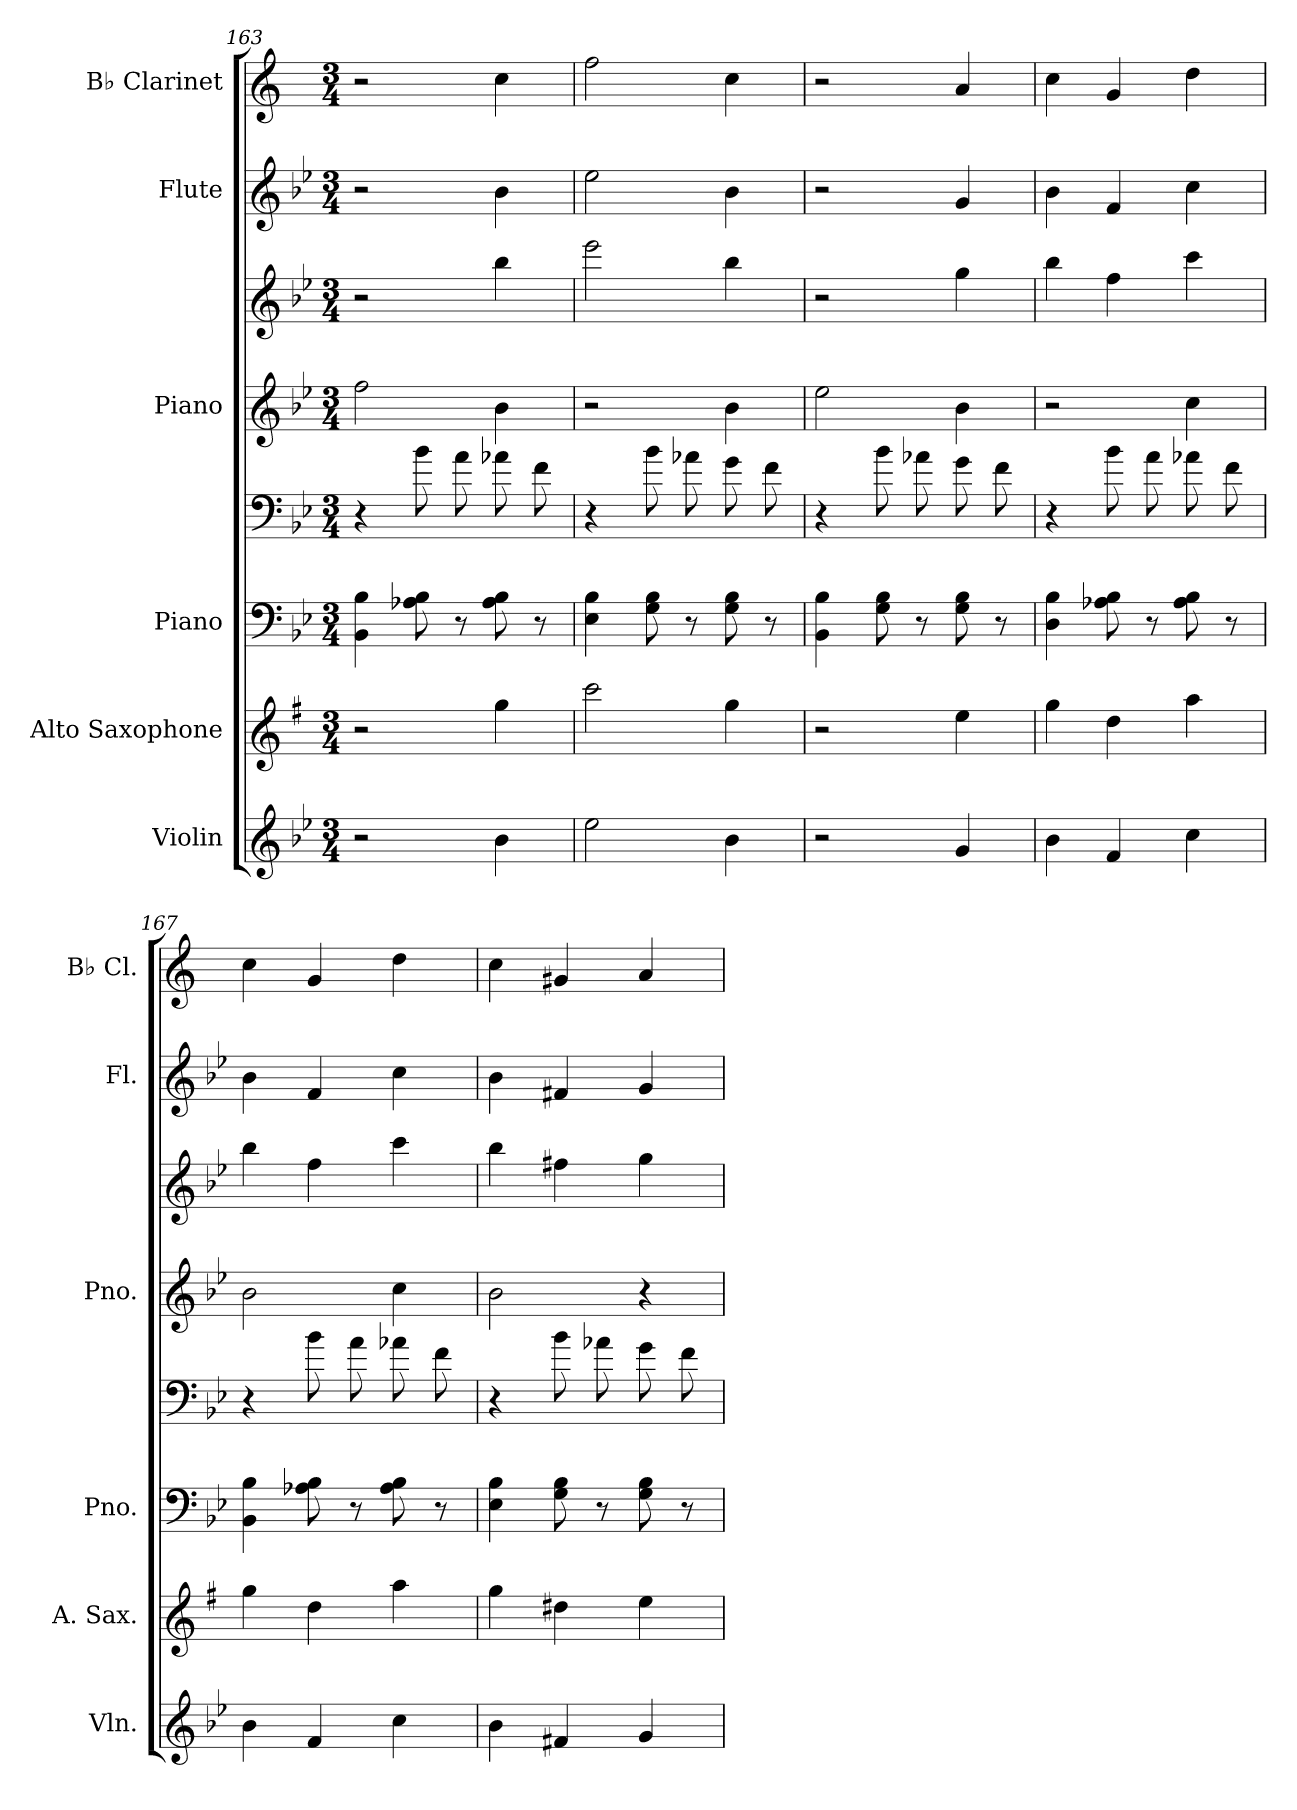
**kern	**kern	**kern	**kern	**kern	**kern	**kern	**kern
*part6	*part5	*part4	*part4	*part3	*part3	*part2	*part1
*staff8	*staff7	*staff6	*staff5	*staff4	*staff3	*staff2	*staff1
*I"Violin	*I"Alto Saxophone	*I"Piano	*	*I"Piano	*	*I"Flute	*I"B♭ Clarinet
*I'Vln.	*I'A. Sax.	*I'Pno.	*	*I'Pno.	*	*I'Fl.	*I'B♭ Cl.
*clefG2	*clefG2	*clefF4	*clefF4	*clefG2	*clefG2	*clefG2	*clefG2
*	*ITrd5c9	*	*	*	*	*	*ITrd1c2
*k[b-e-]	*k[b-e-]	*k[b-e-]	*k[b-e-]	*k[b-e-]	*k[b-e-]	*k[b-e-]	*k[b-e-]
*M3/4	*M3/4	*M3/4	*M3/4	*M3/4	*M3/4	*M3/4	*M3/4
=163	=163	=163	=163	=163	=163	=163	=163
2r	2r	4BB-\ 4B-\	4r	2ff\	2r	2r	2r
.	.	8A-X\ 8B-\	8b-\	.	.	.	.
.	.	8r	8a\	.	.	.	.
4b-\	4b-\	8A-\ 8B-\	8a-X\	4b-\	4bb-\	4b-\	4b-\
.	.	8r	8f\	.	.	.	.
=164	=164	=164	=164	=164	=164	=164	=164
2ee-\	2ee-\	4E-\ 4B-\	4r	2r	2eee-\	2ee-\	2ee-\
.	.	8G\ 8B-\	8b-\	.	.	.	.
.	.	8r	8a-X\	.	.	.	.
4b-\	4b-\	8G\ 8B-\	8g\	4b-\	4bb-\	4b-\	4b-\
.	.	8r	8f\	.	.	.	.
=165	=165	=165	=165	=165	=165	=165	=165
2r	2r	4BB-\ 4B-\	4r	2ee-\	2r	2r	2r
.	.	8G\ 8B-\	8b-\	.	.	.	.
.	.	8r	8a-X\	.	.	.	.
4g/	4g\	8G\ 8B-\	8g\	4b-\	4gg\	4g/	4g/
.	.	8r	8f\	.	.	.	.
=166	=166	=166	=166	=166	=166	=166	=166
4b-\	4b-\	4D\ 4B-\	4r	2r	4bb-\	4b-\	4b-\
4f/	4f\	8A-X\ 8B-\	8b-\	.	4ff\	4f/	4f/
.	.	8r	8a\	.	.	.	.
4cc\	4cc\	8A-\ 8B-\	8a-X\	4cc\	4ccc\	4cc\	4cc\
.	.	8r	8f\	.	.	.	.
=167	=167	=167	=167	=167	=167	=167	=167
4b-\	4b-\	4BB-\ 4B-\	4r	2b-\	4bb-\	4b-\	4b-\
4f/	4f\	8A-X\ 8B-\	8b-\	.	4ff\	4f/	4f/
.	.	8r	8a\	.	.	.	.
4cc\	4cc\	8A-\ 8B-\	8a-X\	4cc\	4ccc\	4cc\	4cc\
.	.	8r	8f\	.	.	.	.
=168	=168	=168	=168	=168	=168	=168	=168
4b-\	4b-\	4E-\ 4B-\	4r	2b-\	4bb-\	4b-\	4b-\
4f#X/	4f#X\	8G\ 8B-\	8b-\	.	4ff#X\	4f#X/	4f#X/
.	.	8r	8a-X\	.	.	.	.
4g/	4g\	8G\ 8B-\	8g\	4r	4gg\	4g/	4g/
.	.	8r	8f\	.	.	.	.
=	=	=	=	=	=	=	=
*-	*-	*-	*-	*-	*-	*-	*-
